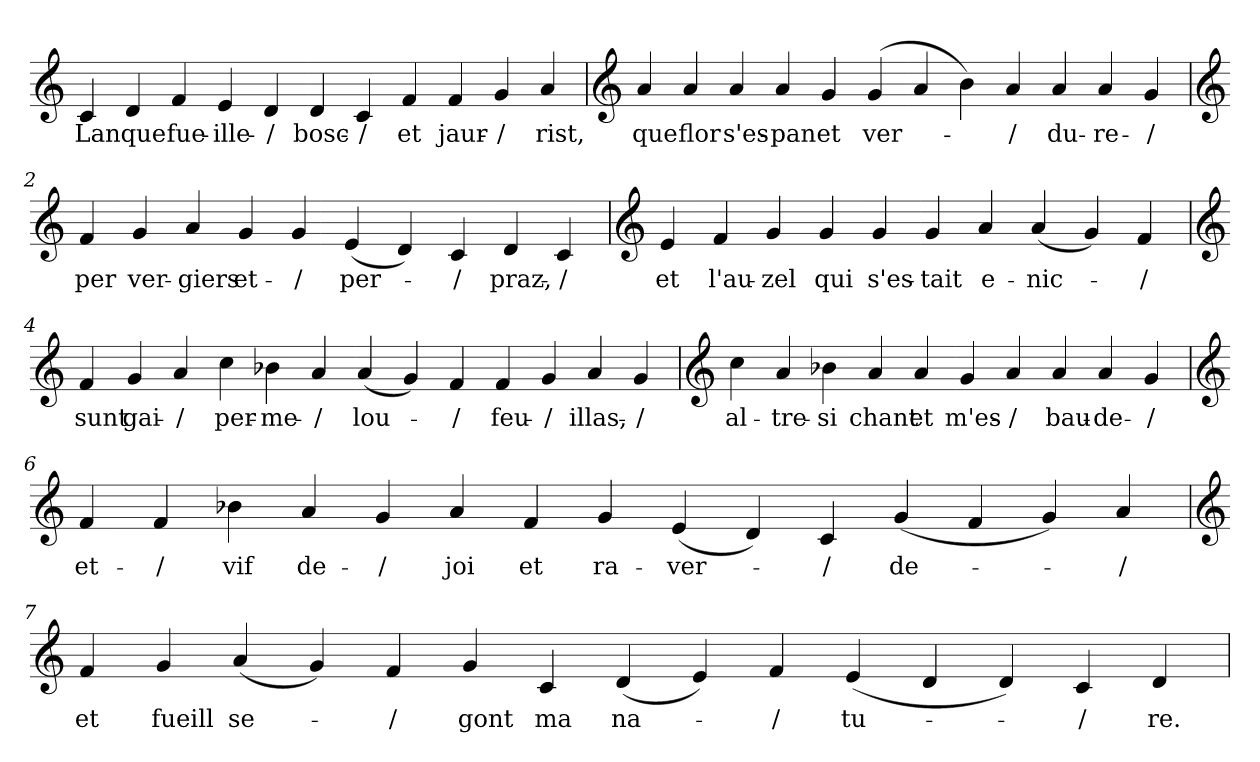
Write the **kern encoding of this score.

**kern	**text
*part1	*part1
*staff1	*staff1
*clefG2	*
=	=
4c	Lan
4d	que
4f	fue-
4e	-ille-
4d	-/
4d	bosc-
4c	-/
4f	et
4f	jaur-
4g	-/
4a	rist,
=1	=1
*clefG2	*
4a	que
4a	flor
4a	s'es-
4a	-pan
4g	et
(4g	ver-
4a	.
4b)	.
4a	-/
4a	du-
4a	-re-
4g	-/
=2	=2
*clefG2	*
4f	per
4g	ver-
4a	-giers
4g	et-
4g	-/
(4e	per-
4d)	.
4c	-/
4d	praz,-
4c	-/
=3	=3
*clefG2	*
4e	et
4f	l'au-
4g	-zel
4g	qui
4g	s'es-
4g	-tait
4a	e-
(4a	-nic-
4g)	.
4f	-/
=4	=4
*clefG2	*
4f	sunt
4g	gai-
4a	-/
4cc	per-
4b-X	-me-
4a	-/
(4a	lou-
4g)	.
4f	-/
4f	feu-
4g	-/
4a	illas,-
4g	-/
=5	=5
*clefG2	*
4cc	al-
4a	-tre-
4b-X	-si
4a	chant
4a	et
4g	m'es-
4a	-/
4a	bau-
4a	-de-
4g	-/
=6	=6
*clefG2	*
4f	et-
4f	-/
4b-X	vif
4a	de-
4g	-/
4a	joi
4f	et
4g	ra-
(4e	-ver-
4d)	.
4c	-/
(4g	de-
4f	.
4g)	.
4a	-/
=7	=7
*clefG2	*
4f	et
4g	fueill
(4a	se-
4g)	.
4f	-/
4g	gont
4c	ma
(4d	na-
4e)	.
4f	-/
(4e	tu-
4d	.
4d)	.
4c	-/
4d	re.
=	=
*-	*-
